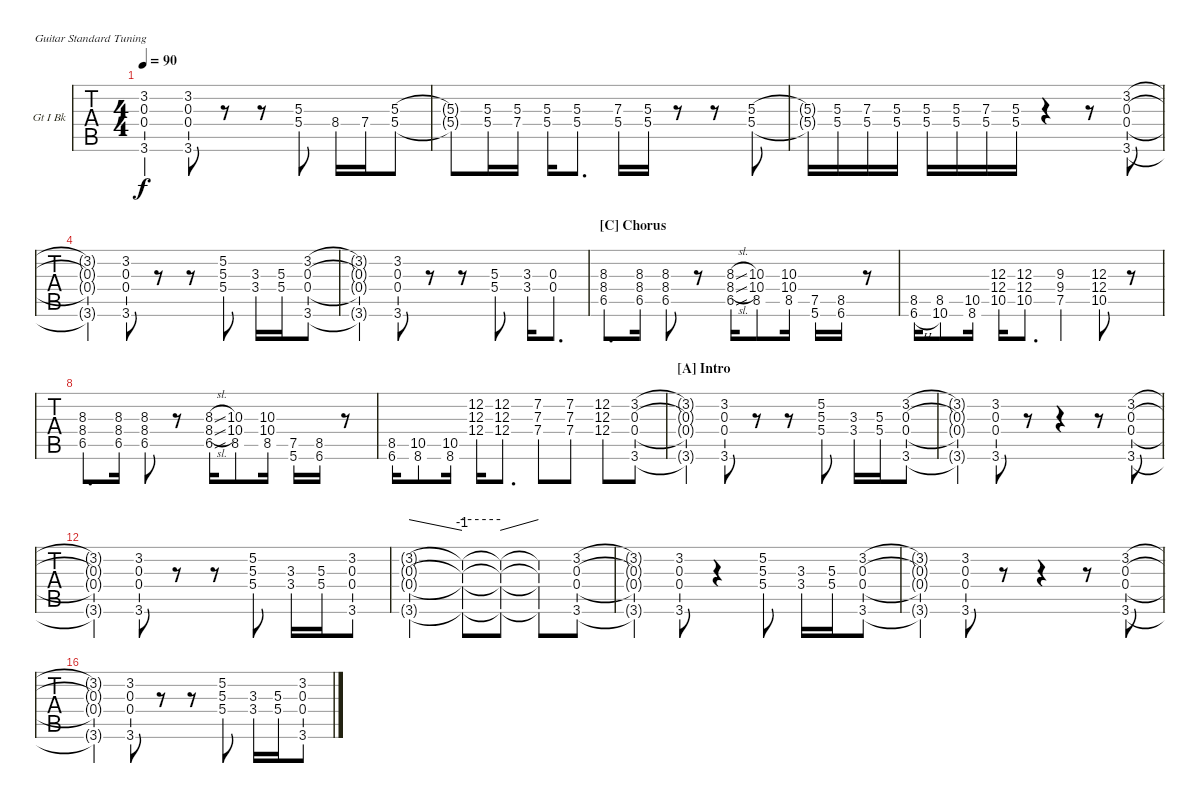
\bracketExtendMode nobrackets
\firstSystemTrackNameOrientation horizontal
\otherSystemsTrackNameOrientation horizontal
\defaultBarNumberDisplay FirstOfSystem
\track ("Guitar I Backing" "Gt I Bk") {instrument distortionguitar}
\staff {tabs}
\tuning (E4 B3 G3 D3 A2 E2)
\ts (4 4)
\tempo 90
\clef g2
\ks c
(3.2{t} 0.3{t} 0.4{t} 3.6{t}).4{dy f} (3.2 0.3 0.4 3.6).8 r.8 r.8 (5.3 5.4).8 8.4.16 7.4.16 (5.3 5.4).8 |
(5.3{t} 5.4{t}).8 (5.3 5.4).16 (5.3 7.4).16 (5.3 5.4).16 (5.3 5.4).8{d} (7.3 5.4).16 (5.3 5.4).16 r.8 r.8 (5.3 5.4).8 |
(5.3{t} 5.4{t}).16 (5.3 5.4).16 (7.3 5.4).16 (5.3 5.4).16 (5.3 5.4).16 (5.3 5.4).16 (7.3 5.4).16 (5.3 5.4).16 r.4 r.8 (3.2 0.3 0.4 3.6).8 |
(3.2{t} 0.3{t} 0.4{t} 3.6{t}).4 (3.2 0.3 0.4 3.6).8 r.8 r.8 (5.2 5.3 5.4).8 (3.3 3.4).16 (5.3 5.4).16 (3.2 0.3 0.4 3.6).8 |
(3.2{t} 0.3{t} 0.4{t} 3.6{t}).4 (3.2 0.3 0.4 3.6).8 r.8 r.8 (5.3 5.4).8 (3.3 3.4).16 (0.3 0.4).8{d} |
\section ("C" "Chorus")
(8.3 8.4 6.5).8{d} (8.3 8.4 6.5).16 (8.3 8.4 6.5).8 r.8 (8.3{sl} 8.4{sl} 6.5{sl}).16{legatoorigin} (10.3 10.4 8.5).8 (10.3 10.4 8.5).16 (7.5 5.6).16 (8.5 6.6).16 r.8 |
(8.5 6.6{h}).16 (8.5 10.6).8 (10.5 8.6).16 (12.3 12.4 10.5).16 (12.3 12.4 10.5).8{d} (9.3 9.4 7.5).4 (12.3 12.4 10.5).8 r.8 |
(8.3 8.4 6.5).8{d} (8.3 8.4 6.5).16 (8.3 8.4 6.5).8 r.8 (8.3{sl} 8.4{sl} 6.5{sl}).16{legatoorigin} (10.3 10.4 8.5).8 (10.3 10.4 8.5).16 (7.5 5.6).16 (8.5 6.6).16 r.8 |
(8.5 6.6).16 (10.5 8.6).8 (10.5 8.6).16 (12.2 12.3 12.4).16 (12.2 12.3 12.4).8{d} (7.2 7.3 7.4).8 (7.2 7.3 7.4).8 (12.2 12.3 12.4).8 (3.2 0.3 0.4 3.6).8 |
\section ("A" "Intro")
(3.2{t} 0.3{t} 0.4{t} 3.6{t}).4 (3.2 0.3 0.4 3.6).8 r.8 r.8 (5.2 5.3 5.4).8 (3.3 3.4).16 (5.3 5.4).16 (3.2 0.3 0.4 3.6).8 |
(3.2{t} 0.3{t} 0.4{t} 3.6{t}).4 (3.2 0.3 0.4 3.6).8 r.8 r.4 r.8 (3.2 0.3 0.4 3.6).8 |
(3.2{t} 0.3{t} 0.4{t} 3.6{t}).4 (3.2 0.3 0.4 3.6).8 r.8 r.8 (5.2 5.3 5.4).8 (3.3 3.4).16 (5.3 5.4).16 (3.2 0.3 0.4 3.6).8 |
(3.2{g} 0.3{g} 0.4{g} 3.6{g}).2{tbe (dive default 0 0 45 -4)} (3.2{t} 0.3{t} 0.4{t} 3.6{t}).8{tbe (hold default 0 0 60 0)} (0.3{t} 0.4{t} 3.2{t} 3.6{t}).8{tbe (dive default 0 -4 45 0)} (0.3{t} 3.2{t} 0.4{t} 3.6{t}).8 (3.2 0.3 0.4 3.6).8 |
(3.2{t} 0.3{t} 0.4{t} 3.6{t}).4 (3.2 0.3 0.4 3.6).8 r.4 (5.3 5.4 5.2).8 (3.3 3.4).16 (5.3 5.4).16 (3.2 0.3 0.4 3.6).8 |
(3.2{t} 0.3{t} 0.4{t} 3.6{t}).4 (3.2 0.3 0.4 3.6).8 r.8 r.4 r.8 (3.2 0.3 0.4 3.6).8 |
(3.2{t} 0.3{t} 0.4{t} 3.6{t}).4 (3.2 0.3 0.4 3.6).8 r.8 r.8 (5.2 5.3 5.4).8 (3.3 3.4).16 (5.3 5.4).16 (3.2 0.3 0.4 3.6).8
